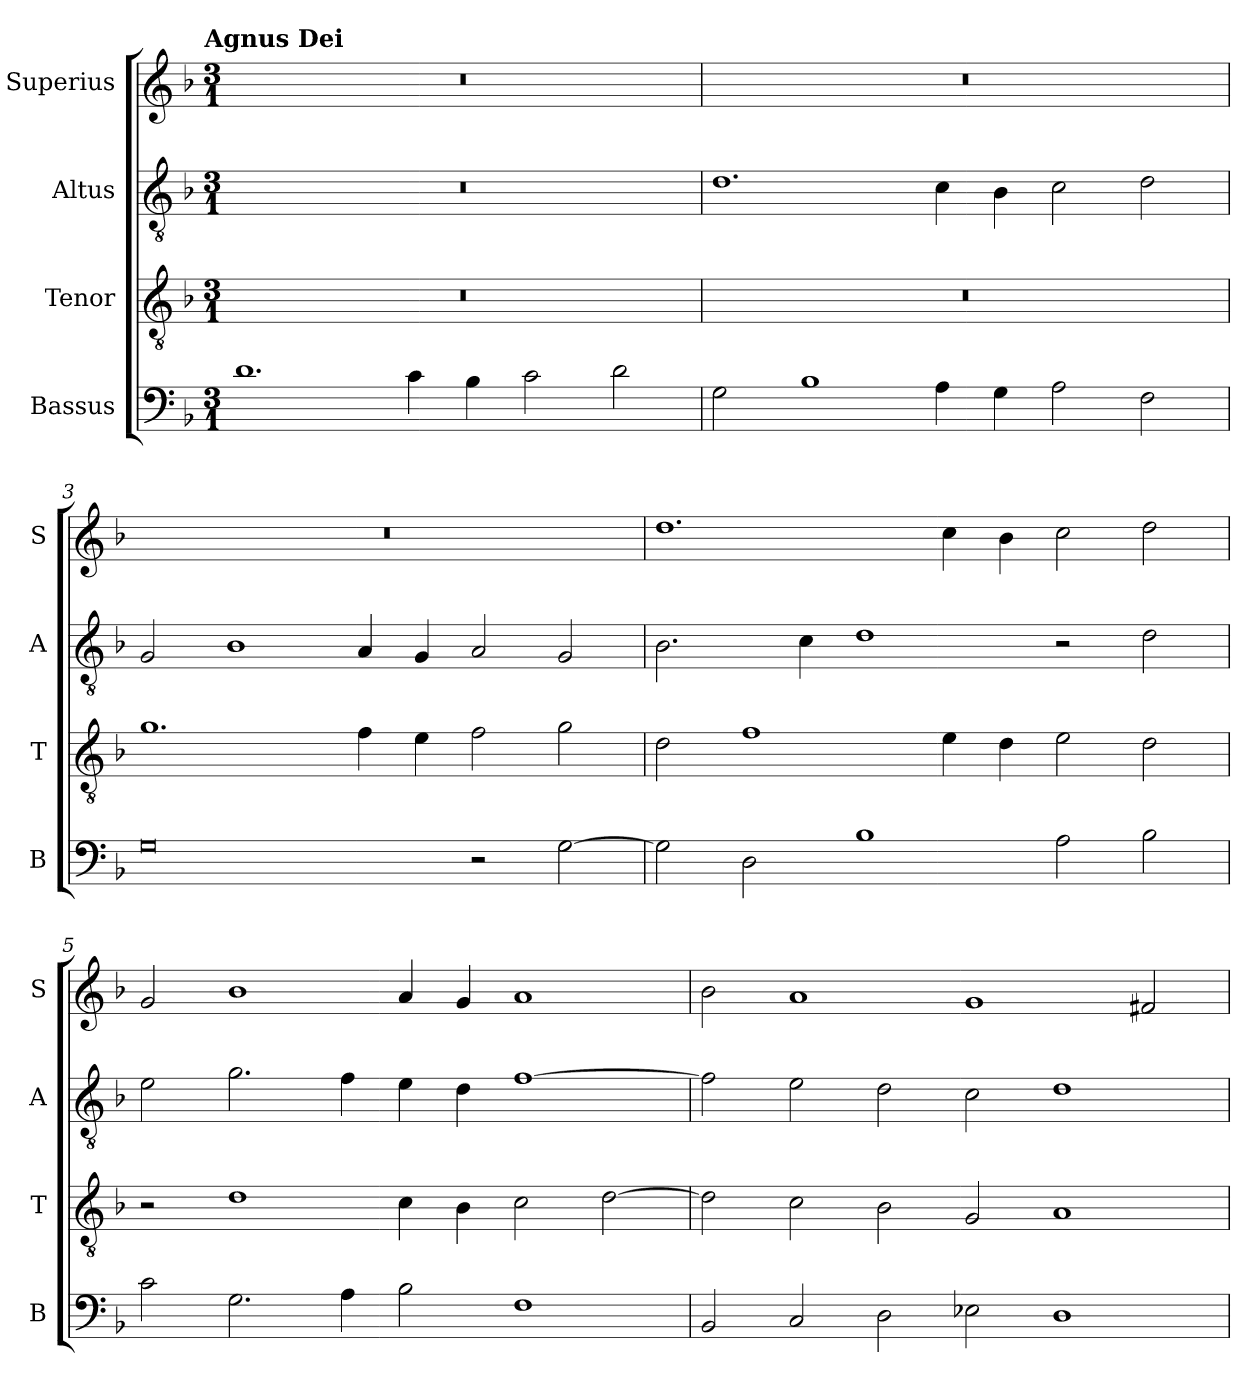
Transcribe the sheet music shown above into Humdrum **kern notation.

**kern	**kern	**kern	**kern
*part4	*part3	*part2	*part1
*staff4	*staff3	*staff2	*staff1
*I"Bassus	*I"Tenor	*I"Altus	*I"Superius
*I'B	*I'T	*I'A	*I'S
*clefF4	*clefGv2	*clefGv2	*clefG2
*k[b-]	*k[b-]	*k[b-]	*k[b-]
*F:	*F:	*F:	*F:
!!LO:TX:omd:t=Agnus Dei
*M3/1	*M3/1	*M3/1	*M3/1
=1	=1	=1	=1
1.d	0.r	0.r	0.r
4c	.	.	.
4B-	.	.	.
2c	.	.	.
2d	.	.	.
=2	=2	=2	=2
2G	0.r	1.d	0.r
1B-	.	.	.
4A	.	4c	.
4G	.	4B-	.
2A	.	2c	.
2F	.	2d	.
=3	=3	=3	=3
0G	1.g	2G	0.r
.	.	1B-	.
.	4f	4A	.
.	4e	4G	.
2r	2f	2A	.
[2G	2g	2G	.
=4	=4	=4	=4
2G]	2d	2.B-	1.dd
2D	1f	.	.
.	.	4c	.
1B-	.	1d	.
.	4e	.	4cc
.	4d	.	4b-
2A	2e	2r	2cc
2B-	2d	2d	2dd
=5	=5	=5	=5
2c	2r	2e	2g
2.G	1d	2.g	1b-
4A	.	4f	.
2B-	4c	4e	4a
.	4B-	4d	4g
1F	2c	[1f	1a
.	[2d	.	.
=6	=6	=6	=6
2BB-	2d]	2f]	2b-
2C	2c	2e	1a
2D	2B-	2d	.
2E-X	2G	2c	1g
1D	1A	1d	.
.	.	.	2f#X
=	=	=	=
*-	*-	*-	*-
